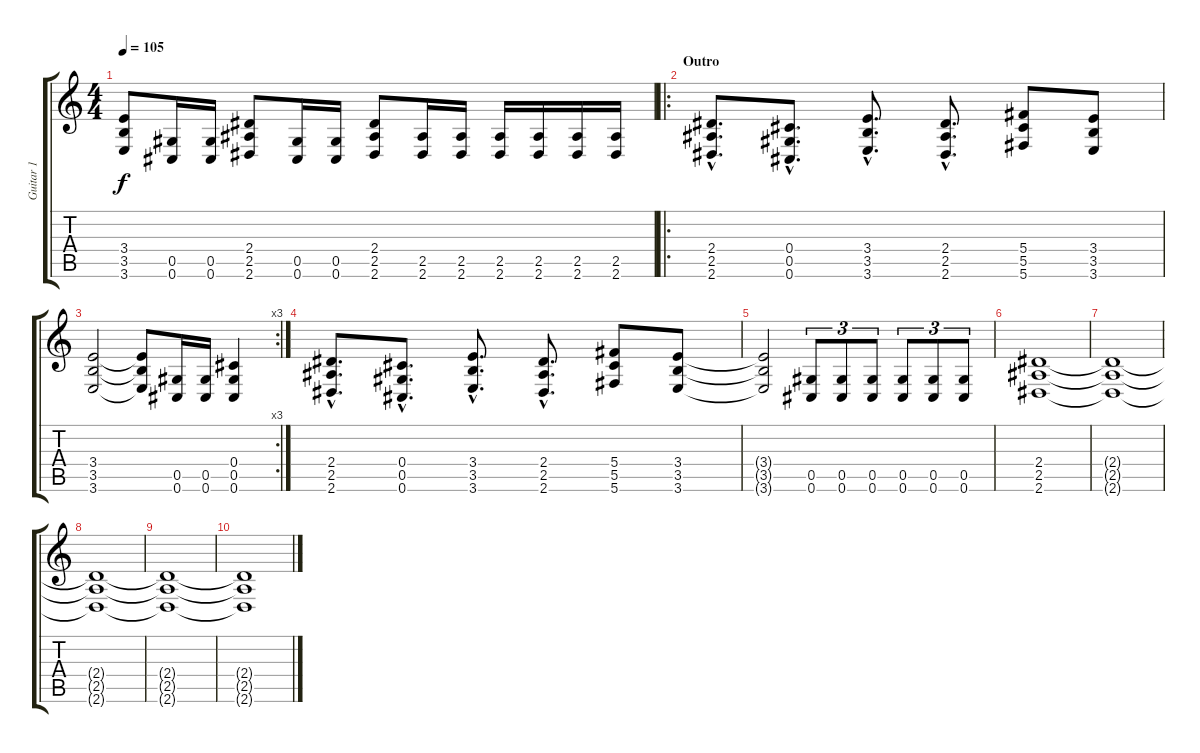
\track ("Guitar 1" "Guitar 1") {instrument distortionguitar}
\staff {score tabs}
\tuning (Eb4 Bb3 Gb3 Db3 Ab2 Db2) {hide}
\ts (4 4)
\tempo 105
\clef g2
\ks c
(3.4 3.5 3.6).8{dy f} (0.5 0.6).16 (0.5 0.6).16 (2.4 2.5 2.6).8 (0.5 0.6).16 (0.5 0.6).16 (2.4 2.5 2.6).8 (2.5 2.6).16 (2.5 2.6).16 (2.5 2.6).16 (2.5 2.6).16 (2.5 2.6).16 (2.5 2.6).16 |
\ro
\section ("" "Outro")
(2.4{hac} 2.5{hac} 2.6{hac}).8{d} (0.4{hac} 0.5{hac} 0.6{hac}).8{d} (3.4{hac} 3.5{hac} 3.6{hac}).8{d} (2.4{hac} 2.5{hac} 2.6{hac}).8{d} (5.4 5.5 5.6).8 (3.4 3.5 3.6).8 |
\rc 3
(3.4 3.5 3.6).2 (3.4{t} 3.5{t} 3.6{t}).8 (0.5 0.6).16 (0.5 0.6).16 (0.4 0.5 0.6).4 |
(2.4{hac} 2.5{hac} 2.6{hac}).8{d} (0.4{hac} 0.5{hac} 0.6{hac}).8{d} (3.4{hac} 3.5{hac} 3.6{hac}).8{d} (2.4{hac} 2.5{hac} 2.6{hac}).8{d} (5.4 5.5 5.6).8 (3.4 3.5 3.6).8 |
(3.4{t} 3.5{t} 3.6{t}).2 (0.5 0.6).8{tu (3 2)} (0.5 0.6).8{tu (3 2)} (0.5 0.6).8{tu (3 2)} (0.5 0.6).8{tu (3 2)} (0.5 0.6).8{tu (3 2)} (0.5 0.6).8{tu (3 2)} |
(2.4 2.5 2.6).1 |
(2.4{t} 2.5{t} 2.6{t}).1 |
(2.4{t} 2.5{t} 2.6{t}).1 |
(2.4{t} 2.5{t} 2.6{t}).1 |
(2.4{t} 2.5{t} 2.6{t}).1
